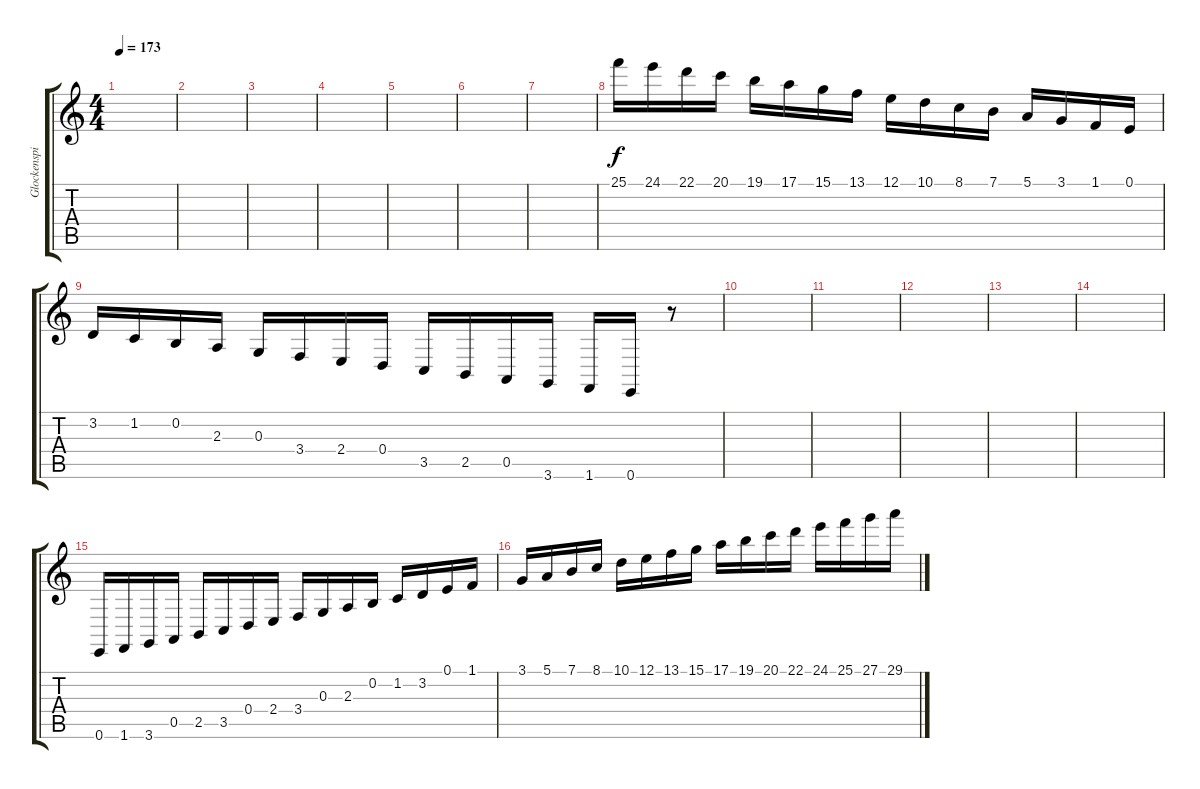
\track ("Glockenspiel" "Glockenspi") {instrument glockenspiel}
\staff {score tabs}
\tuning (E4 B3 G3 D3 A2 E2) {hide}
\ts (4 4)
\tempo 173
\clef g2
\ks c
|
|
|
|
|
|
|
25.1.16 24.1.16 22.1.16 20.1.16 19.1.16 17.1.16 15.1.16 13.1.16 12.1.16 10.1.16 8.1.16 7.1.16 5.1.16 3.1.16 1.1.16 0.1.16 |
3.2.16 1.2.16 0.2.16 2.3.16 0.3.16 3.4.16 2.4.16 0.4.16 3.5.16 2.5.16 0.5.16 3.6.16 1.6.16 0.6.16 r.8 |
|
|
|
|
|
0.6.16 1.6.16 3.6.16 0.5.16 2.5.16 3.5.16 0.4.16 2.4.16 3.4.16 0.3.16 2.3.16 0.2.16 1.2.16 3.2.16 0.1.16 1.1.16 |
3.1.16 5.1.16 7.1.16 8.1.16 10.1.16 12.1.16 13.1.16 15.1.16 17.1.16 19.1.16 20.1.16 22.1.16 24.1.16 25.1.16 27.1.16 29.1.16
